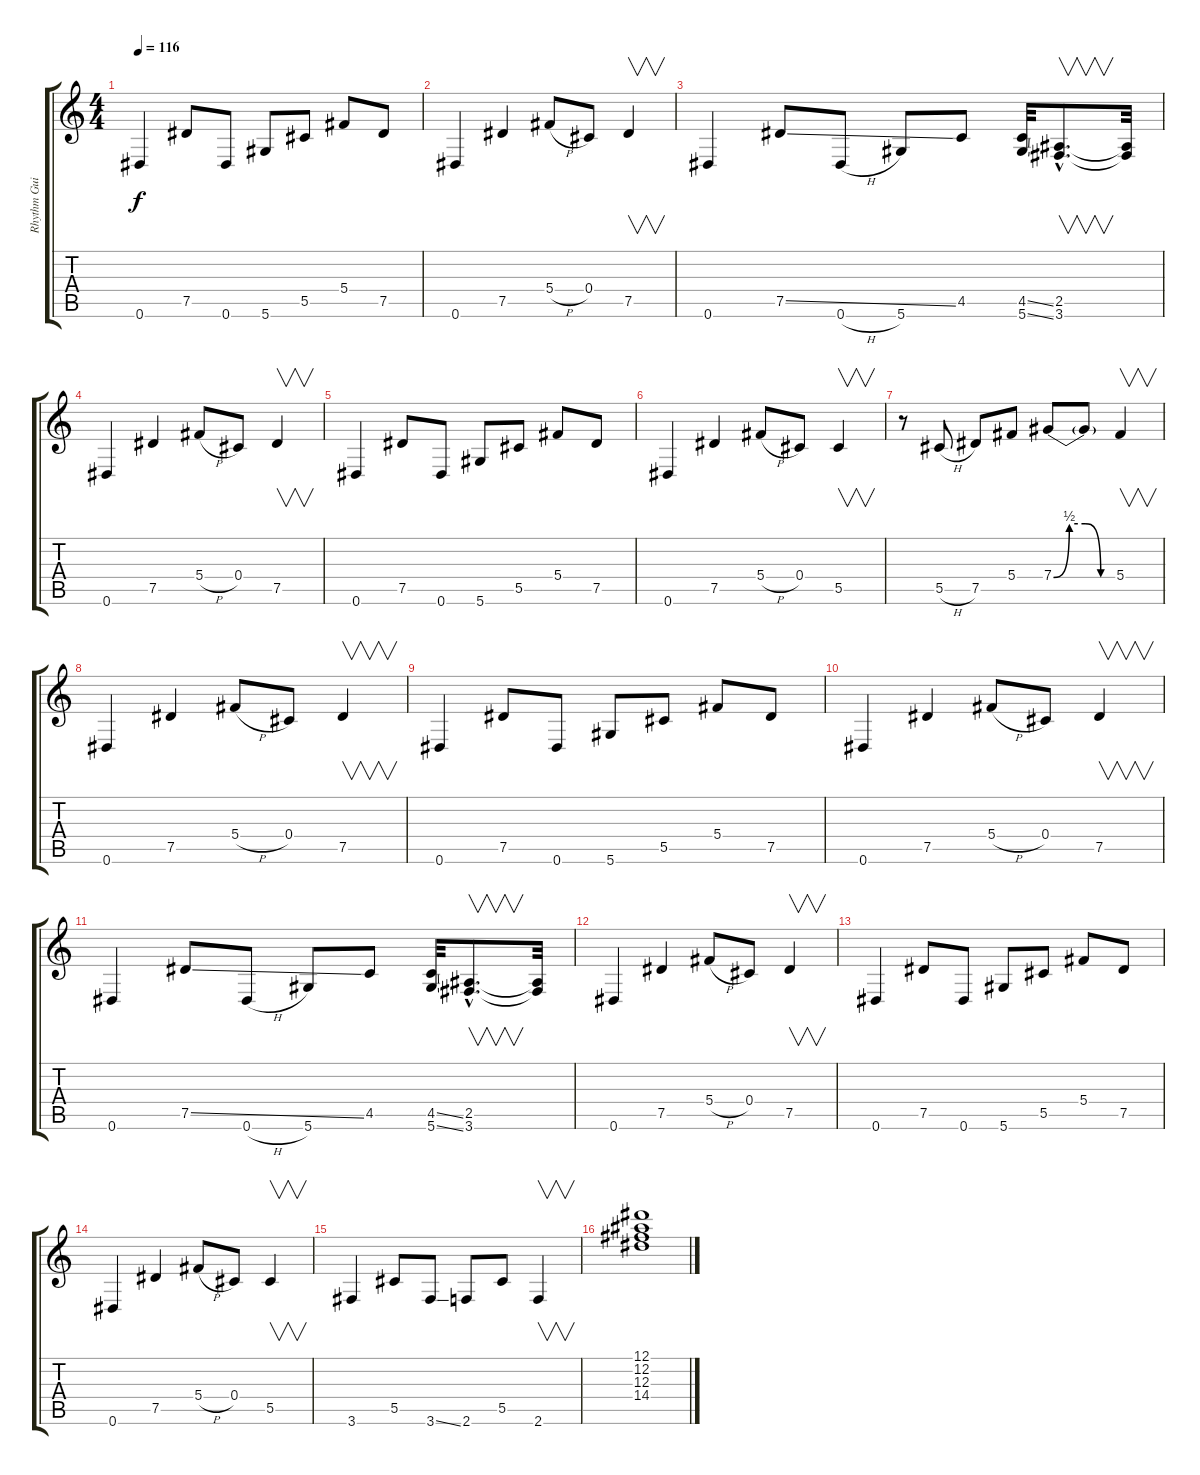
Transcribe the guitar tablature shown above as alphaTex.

\track ("Rhythm Guitar" "Rhythm Gui") {instrument electricguitarclean}
\staff {score tabs}
\tuning (Eb4 Bb3 Gb3 Db3 Ab2 Eb2) {hide}
\ts (4 4)
\tempo 116
\clef g2
\ks c
0.6.4{dy f} 7.5.8 0.6.8 5.6.8 5.5.8 5.4.8 7.5.8 |
0.6.4 7.5.4 5.4{h}.8 0.4.8 7.5.4{v} |
0.6.4 7.5{ss}.8 0.6{h}.8 5.6.8 4.5.8 (4.5{ss} 5.6{ss}).32 (2.5{hac} 3.6{hac}).8{v d} (2.5{t} 3.6{t}).32 |
0.6.4 7.5.4 5.4{h}.8 0.4.8 7.5.4{v} |
0.6.4 7.5.8 0.6.8 5.6.8 5.5.8 5.4.8 7.5.8 |
0.6.4 7.5.4 5.4{h}.8 0.4.8 5.5.4{v} |
r.8 5.5{h}.8 7.5.8 5.4.8 7.4{be (custom 0 0 15 2 30 2 45 0 60 0)}.8 7.4{t}.8 5.4.4{v} |
0.6.4 7.5.4 5.4{h}.8 0.4.8 7.5.4{v} |
0.6.4 7.5.8 0.6.8 5.6.8 5.5.8 5.4.8 7.5.8 |
0.6.4 7.5.4 5.4{h}.8 0.4.8 7.5.4{v} |
0.6.4 7.5{ss}.8 0.6{h}.8 5.6.8 4.5.8 (4.5{ss} 5.6{ss}).32 (2.5{hac} 3.6{hac}).8{v d} (2.5{t} 3.6{t}).32 |
0.6.4 7.5.4 5.4{h}.8 0.4.8 7.5.4{v} |
0.6.4 7.5.8 0.6.8 5.6.8 5.5.8 5.4.8 7.5.8 |
0.6.4 7.5.4 5.4{h}.8 0.4.8 5.5.4{v} |
3.6.4 5.5.8 3.6{ss}.8 2.6.8 5.5.8 2.6.4{v} |
(12.1 12.2 12.3 14.4).1
